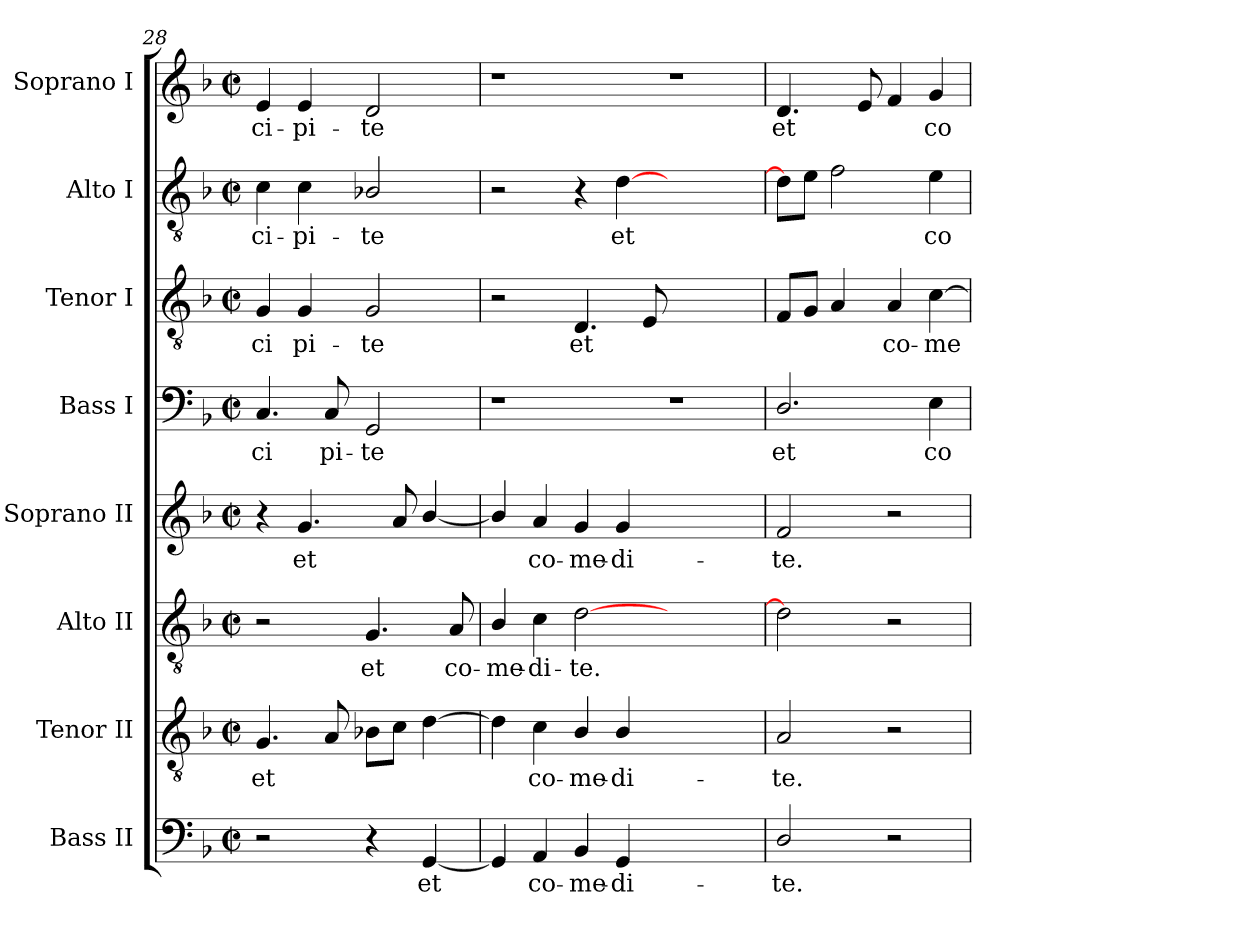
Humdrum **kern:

**kern	**text	**kern	**text	**kern	**text	**kern	**text	**kern	**text	**kern	**text	**kern	**text	**kern	**text
*part8	*part8	*part7	*part7	*part6	*part6	*part5	*part5	*part4	*part4	*part3	*part3	*part2	*part2	*part1	*part1
*staff8	*staff8	*staff7	*staff7	*staff6	*staff6	*staff5	*staff5	*staff4	*staff4	*staff3	*staff3	*staff2	*staff2	*staff1	*staff1
*I"Bass II	*	*I"Tenor II	*	*I"Alto II	*	*I"Soprano II	*	*I"Bass I	*	*I"Tenor I	*	*I"Alto I	*	*I"Soprano I	*
*I'B. II	*	*I'T. II	*	*I'A. II	*	*I'S. II	*	*I'B. I	*	*I'T. I	*	*I'A. I	*	*I'S. I	*
*clefF4	*	*clefGv2	*	*clefGv2	*	*clefG2	*	*clefF4	*	*clefGv2	*	*clefGv2	*	*clefG2	*
*	*	*ITrd7c12	*	*	*	*	*	*	*	*ITrd7c12	*	*	*	*	*
*k[b-]	*	*k[b-]	*	*k[b-]	*	*k[b-]	*	*k[b-]	*	*k[b-]	*	*k[b-]	*	*k[b-]	*
*F:	*	*F:	*	*F:	*	*F:	*	*F:	*	*F:	*	*F:	*	*F:	*
*M2/2	*	*M2/2	*	*M2/2	*	*M2/2	*	*M2/2	*	*M2/2	*	*M2/2	*	*M2/2	*
*met(c|)	*	*met(c|)	*	*met(c|)	*	*met(c|)	*	*met(c|)	*	*met(c|)	*	*met(c|)	*	*met(c|)	*
=28	=28	=28	=28	=28	=28	=28	=28	=28	=28	=28	=28	=28	=28	=28	=28
!	!	!	!LO:LY:b:color=#000000	!	!	!	!	!	!	!	!	!	!	!	!
!	!	!	!	!	!	!	!	!	!LO:LY:b:color=#000000	!	!	!	!	!	!
!	!	!	!	!	!	!	!	!	!	!	!LO:LY:b:color=#000000	!	!	!	!
!	!	!	!	!	!	!	!	!	!	!	!	!	!LO:LY:b:color=#000000	!	!
!	!	!	!	!	!	!	!	!	!	!	!	!	!	!	!LO:LY:b:color=#000000
2r	.	4.GGi/	et	2r	.	4r	.	4.Ci/	-ci	4GGi/	-ci	4ci\	-ci-	4ei/	-ci-
!	!	!	!	!	!	!	!LO:LY:b:color=#000000	!	!	!	!	!	!	!	!
!	!	!	!	!	!	!	!	!	!	!	!LO:LY:b:color=#000000	!	!	!	!
!	!	!	!	!	!	!	!	!	!	!	!	!	!LO:LY:b:color=#000000	!	!
!	!	!	!	!	!	!	!	!	!	!	!	!	!	!	!LO:LY:b:color=#000000
.	.	.	.	.	.	4.gi/	et	.	.	4GGi/	pi-	4ci\	-pi-	4ei/	-pi-
!	!	!	!	!	!	!	!	!	!LO:LY:b:color=#000000	!	!	!	!	!	!
.	.	8AAi/	.	.	.	.	.	8Ci/	pi-	.	.	.	.	.	.
!	!	!	!	!	!LO:LY:b:color=#000000	!	!	!	!	!	!	!	!	!	!
!	!	!	!	!	!	!	!	!	!LO:LY:b:color=#000000	!	!	!	!	!	!
!	!	!	!	!	!	!	!	!	!	!	!LO:LY:b:color=#000000	!	!	!	!
!	!	!	!	!	!	!	!	!	!	!	!	!	!LO:LY:b:color=#000000	!	!
!	!	!	!	!	!	!	!	!	!	!	!	!	!	!	!LO:LY:b:color=#000000
4r	.	8BB-Xi\L	.	4.Gi/	et	.	.	2GGi/	-te	2GGi/	-te	2B-Xi/	-te	2di/	-te
.	.	8Ci\J	.	.	.	8ai/	.	.	.	.	.	.	.	.	.
!	!LO:LY:b:color=#000000	!	!	!	!	!	!	!	!	!	!	!	!	!	!
[<4GGi/	et	[>4Di\	.	.	.	[<4b-i/	.	.	.	.	.	.	.	.	.
!	!	!	!	!	!LO:LY:b:color=#000000	!	!	!	!	!	!	!	!	!	!
.	.	.	.	8Ai/	co-	.	.	.	.	.	.	.	.	.	.
=29	=29	=29	=29	=29	=29	=29	=29	=29	=29	=29	=29	=29	=29	=29	=29
!	!	!	!	!	!LO:LY:b:color=#000000	!	!	!	!	!	!	!	!	!	!
4GGi/]	.	4Di\]	.	4B-i/	-me-	4b-i/]	.	1r	.	2r	.	2r	.	1r	.
!	!LO:LY:b:color=#000000	!	!	!	!	!	!	!	!	!	!	!	!	!	!
!	!	!	!LO:LY:b:color=#000000	!	!	!	!	!	!	!	!	!	!	!	!
!	!	!	!	!	!LO:LY:b:color=#000000	!	!	!	!	!	!	!	!	!	!
!	!	!	!	!	!	!	!LO:LY:b:color=#000000	!	!	!	!	!	!	!	!
4AAi/	co-	4Ci\	co-	4ci\	-di-	4ai/	co-	.	.	.	.	.	.	.	.
!	!LO:LY:b:color=#000000	!	!	!	!	!	!	!	!	!	!	!	!	!	!
!	!	!	!LO:LY:b:color=#000000	!	!	!	!	!	!	!	!	!	!	!	!
!	!	!	!	!	!LO:LY:b:color=#000000	!	!	!	!	!	!	!	!	!	!
!	!	!	!	!	!	!	!LO:LY:b:color=#000000	!	!	!	!	!	!	!	!
!	!	!	!	!	!	!	!	!	!	!	!LO:LY:b:color=#000000	!	!	!	!
4BB-i/	-me-	4BB-i/	-me-	[>2di\	-te.	4gi/	-me-	.	.	4.DDi/	et	4r	.	.	.
!	!LO:LY:b:color=#000000	!	!	!	!	!	!	!	!	!	!	!	!	!	!
!	!	!	!LO:LY:b:color=#000000	!	!	!	!	!	!	!	!	!	!	!	!
!	!	!	!	!	!	!	!LO:LY:b:color=#000000	!	!	!	!	!	!	!	!
!	!	!	!	!	!	!	!	!	!	!	!	!	!LO:LY:b:color=#000000	!	!
4GGi/	-di-	4BB-i/	-di-	.	.	4gi/	-di-	.	.	.	.	[>4di\	et	.	.
.	.	.	.	.	.	.	.	.	.	8EEi/	.	.	.	.	.
1ryy	.	1ryy	.	1ryy	.	1ryy	.	1r	.	1ryy	.	1ryy	.	1r	.
=30	=30	=30	=30	=30	=30	=30	=30	=30	=30	=30	=30	=30	=30	=30	=30
!	!LO:LY:b:color=#000000	!	!	!	!	!	!	!	!	!	!	!	!	!	!
!	!	!	!LO:LY:b:color=#000000	!	!	!	!	!	!	!	!	!	!	!	!
!	!	!	!	!	!	!	!LO:LY:b:color=#000000	!	!	!	!	!	!	!	!
!	!	!	!	!	!	!	!	!	!LO:LY:b:color=#000000	!	!	!	!	!	!
!	!	!	!	!	!	!	!	!	!	!	!	!	!	!	!LO:LY:b:color=#000000
2Di/	-te.	2AAi/	-te.	2di\]	.	2fi/	-te.	2.Di/	et	8FFi/L	.	8di\L]	.	4.di/	et
.	.	.	.	.	.	.	.	.	.	8GGi/J	.	8ei\J	.	.	.
.	.	.	.	.	.	.	.	.	.	4AAi/	.	2fi\	.	.	.
.	.	.	.	.	.	.	.	.	.	.	.	.	.	8ei/	.
!	!	!	!	!	!	!	!	!	!	!	!LO:LY:b:color=#000000	!	!	!	!
2r	.	2r	.	2r	.	2r	.	.	.	4AAi/	co-	.	.	4fi/	.
!	!	!	!	!	!	!	!	!	!LO:LY:b:color=#000000	!	!	!	!	!	!
!	!	!	!	!	!	!	!	!	!	!	!LO:LY:b:color=#000000	!	!	!	!
!	!	!	!	!	!	!	!	!	!	!	!	!	!LO:LY:b:color=#000000	!	!
!	!	!	!	!	!	!	!	!	!	!	!	!	!	!	!LO:LY:b:color=#000000
.	.	.	.	.	.	.	.	4Ei\	co-	[>4Ci\	-me-	4ei\	co-	4gi/	co-
=	=	=	=	=	=	=	=	=	=	=	=	=	=	=	=
*-	*-	*-	*-	*-	*-	*-	*-	*-	*-	*-	*-	*-	*-	*-	*-
